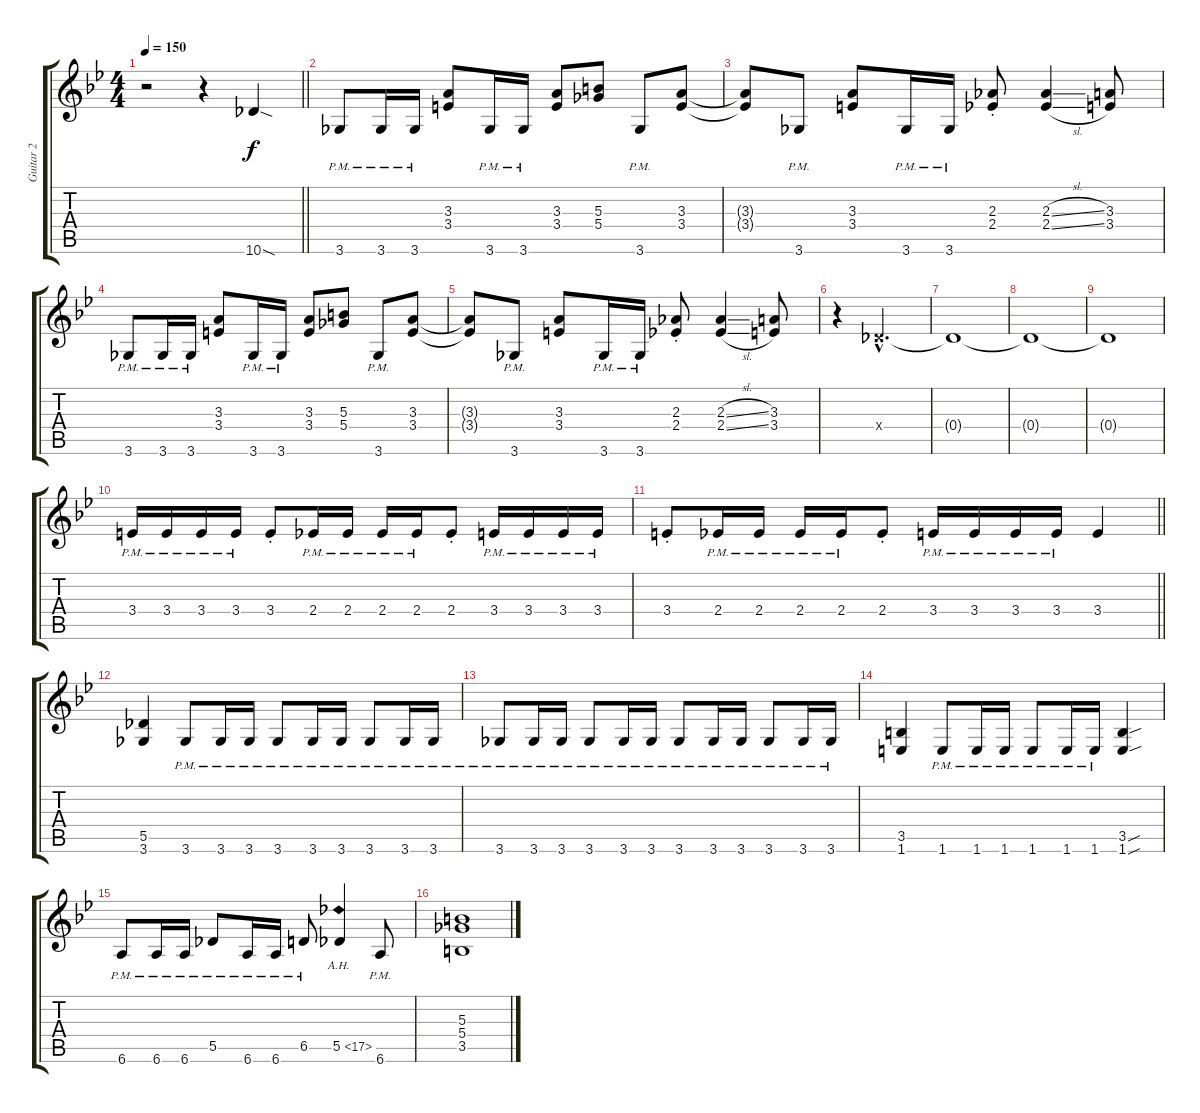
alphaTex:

\track ("Guitar 2" "Guitar 2") {instrument distortionguitar}
\staff {score tabs}
\tuning (Eb4 Bb3 Gb3 Db3 Ab2 Eb2) {hide}
\ts (4 4)
\tempo 150
\clef g2
\barLineRight lightlight
\ks bb
r.2{dy f instrument distortionguitar} r.4 10.6{sod}.4 |
3.6{pm}.8 3.6{pm}.16 3.6{pm}.16 (3.3 3.4).8 3.6{pm}.16 3.6{pm}.16 (3.3 3.4).8 (5.3 5.4).8 3.6{pm}.8 (3.3 3.4).8 |
(3.3{t} 3.4{t}).8 3.6{pm}.8 (3.3 3.4).8 3.6{pm}.16 3.6{pm}.16 (2.3{st} 2.4{st}).8 (2.3{sl} 2.4{sl}).4 (3.3 3.4).8 |
3.6{pm}.8 3.6{pm}.16 3.6{pm}.16 (3.3 3.4).8 3.6{pm}.16 3.6{pm}.16 (3.3 3.4).8 (5.3 5.4).8 3.6{pm}.8 (3.3 3.4).8 |
(3.3{t} 3.4{t}).8 3.6{pm}.8 (3.3 3.4).8 3.6{pm}.16 3.6{pm}.16 (2.3{st} 2.4{st}).8 (2.3{sl} 2.4{sl}).4 (3.3 3.4).8 |
r.4 0.4{hac x}.2{d} |
0.4{t}.1 |
0.4{t}.1 |
0.4{t}.1 |
3.4{pm}.16 3.4{pm}.16 3.4{pm}.16 3.4{pm}.16 3.4{st}.8 2.4{pm}.16 2.4{pm}.16 2.4{pm}.16 2.4{pm}.16 2.4{st}.8 3.4{pm}.16 3.4{pm}.16 3.4{pm}.16 3.4{pm}.16 |
\barLineRight lightlight
3.4{st}.8 2.4{pm}.16 2.4{pm}.16 2.4{pm}.16 2.4{pm}.16 2.4{st}.8 3.4{pm}.16 3.4{pm}.16 3.4{pm}.16 3.4{pm}.16 3.4.4 |
(5.5 3.6).4 3.6{pm}.8 3.6{pm}.16 3.6{pm}.16 3.6{pm}.8 3.6{pm}.16 3.6{pm}.16 3.6{pm}.8 3.6{pm}.16 3.6{pm}.16 |
3.6{pm}.8 3.6{pm}.16 3.6{pm}.16 3.6{pm}.8 3.6{pm}.16 3.6{pm}.16 3.6{pm}.8 3.6{pm}.16 3.6{pm}.16 3.6{pm}.8 3.6{pm}.16 3.6{pm}.16 |
(3.5 1.6).4 1.6{pm}.8 1.6{pm}.16 1.6{pm}.16 1.6{pm}.8 1.6{pm}.16 1.6{pm}.16 (3.5{sou} 1.6{sou}).4 |
6.6{pm}.8 6.6{pm}.16 6.6{pm}.16 5.5{pm}.8 6.6{pm}.16 6.6{pm}.16 6.5{pm}.8 5.5{ah 12}.4 6.6{pm}.8 |
(5.3 5.4 3.5).1
